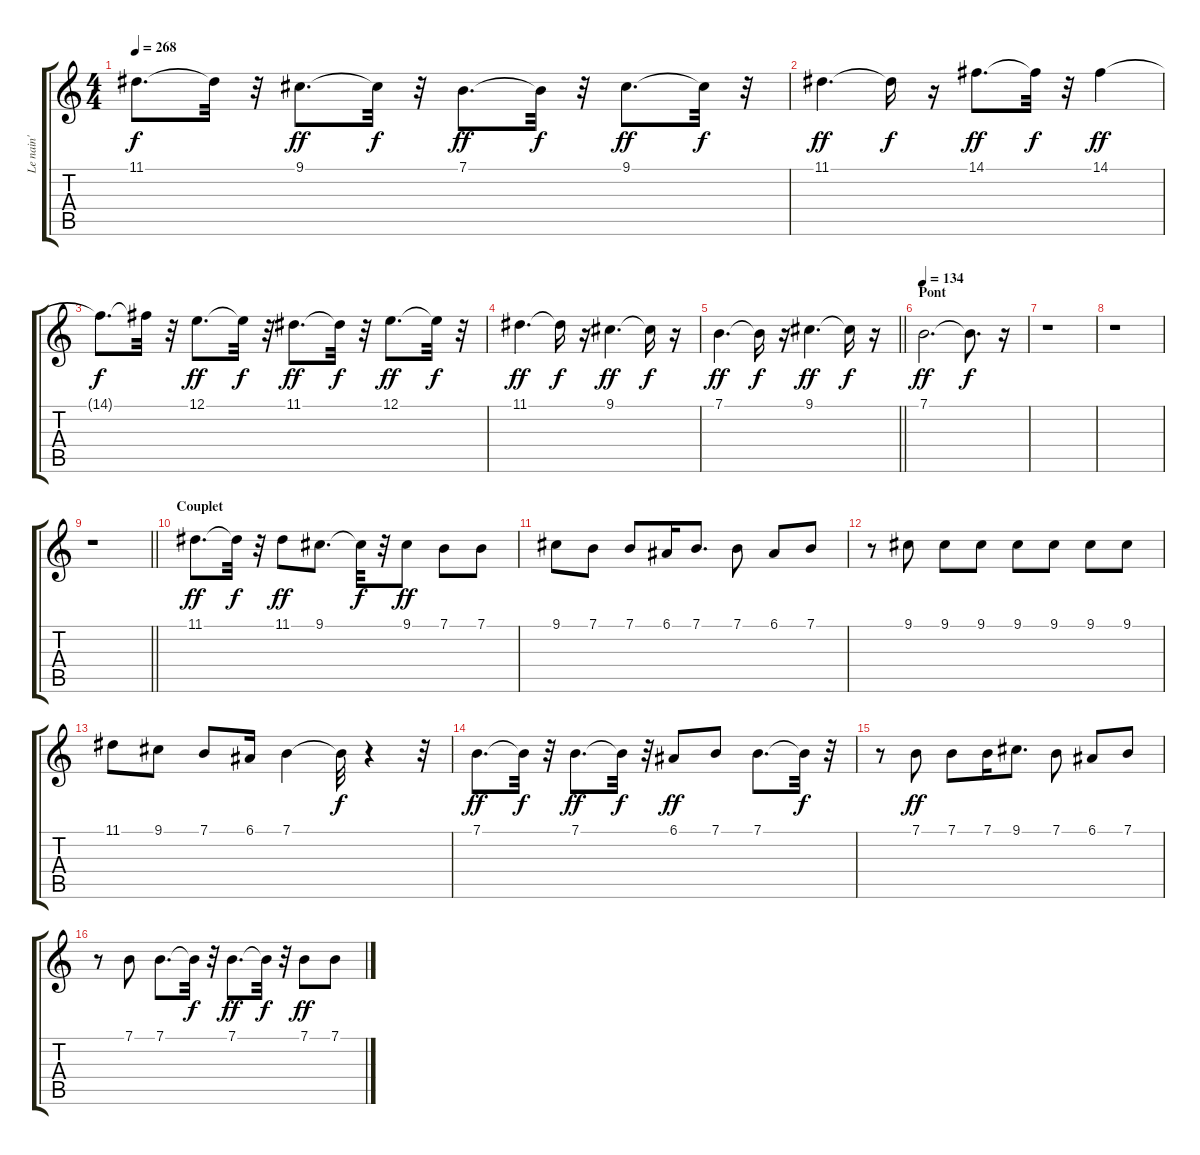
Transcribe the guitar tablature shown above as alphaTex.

\track ("Le nain'" "Le nain'") {instrument trumpet}
\staff {score tabs}
\tuning (E4 B3 G3 D3 A2 E2) {hide}
\ts (4 4)
\tempo 268
\clef g2
\ks c
11.1{t}.8{d dy f} 11.1{t}.32 r.32 9.1.8{d dy ff} 9.1{t}.32{dy f} r.32 7.1.8{d dy ff} 7.1{t}.32{dy f} r.32 9.1.8{d dy ff} 9.1{t}.32{dy f} r.32 |
11.1.4{d dy ff} 11.1{t}.16{dy f} r.16 14.1.8{d dy ff} 14.1{t}.32{dy f} r.32 14.1.4{dy ff} |
14.1{t}.8{d dy f} 14.1{t}.32 r.32 12.1.8{d dy ff} 12.1{t}.32{dy f} r.32 11.1.8{d dy ff} 11.1{t}.32{dy f} r.32 12.1.8{d dy ff} 12.1{t}.32{dy f} r.32 |
11.1.4{d dy ff} 11.1{t}.16{dy f} r.16 9.1.4{d dy ff} 9.1{t}.16{dy f} r.16 |
\barLineRight lightlight
7.1.4{d dy ff} 7.1{t}.16{dy f} r.16 9.1.4{d dy ff} 9.1{t}.16{dy f} r.16 |
\section ("" "Pont")
\tempo 134
7.1.2{d dy ff} 7.1{t}.8{d dy f} r.16 |
r.1 |
r.1 |
\barLineRight lightlight
r.1 |
\section ("" "Couplet")
11.1.8{d dy ff} 11.1{t}.32{dy f} r.32 11.1.8{dy ff} 9.1.8{d} 9.1{t}.32{dy f} r.32 9.1.8{dy ff} 7.1.8 7.1.8 |
9.1.8 7.1.8 7.1.8 6.1.16 7.1.8{d} 7.1.8 6.1.8 7.1.8 |
r.8 9.1.8 9.1.8 9.1.8 9.1.8 9.1.8 9.1.8 9.1.8 |
11.1.8 9.1.8 7.1.8 6.1.16 7.1.4 7.1{t}.32{dy f} r.4 r.32 |
7.1.8{d dy ff} 7.1{t}.32{dy f} r.32 7.1.8{d dy ff} 7.1{t}.32{dy f} r.32 6.1.8{dy ff} 7.1.8 7.1.8{d} 7.1{t}.32{dy f} r.32 |
r.8 7.1.8{dy ff} 7.1.8 7.1.16 9.1.8{d} 7.1.8 6.1.8 7.1.8 |
r.8 7.1.8 7.1.8{d} 7.1{t}.32{dy f} r.32 7.1.8{d dy ff} 7.1{t}.32{dy f} r.32 7.1.8{dy ff} 7.1.8
